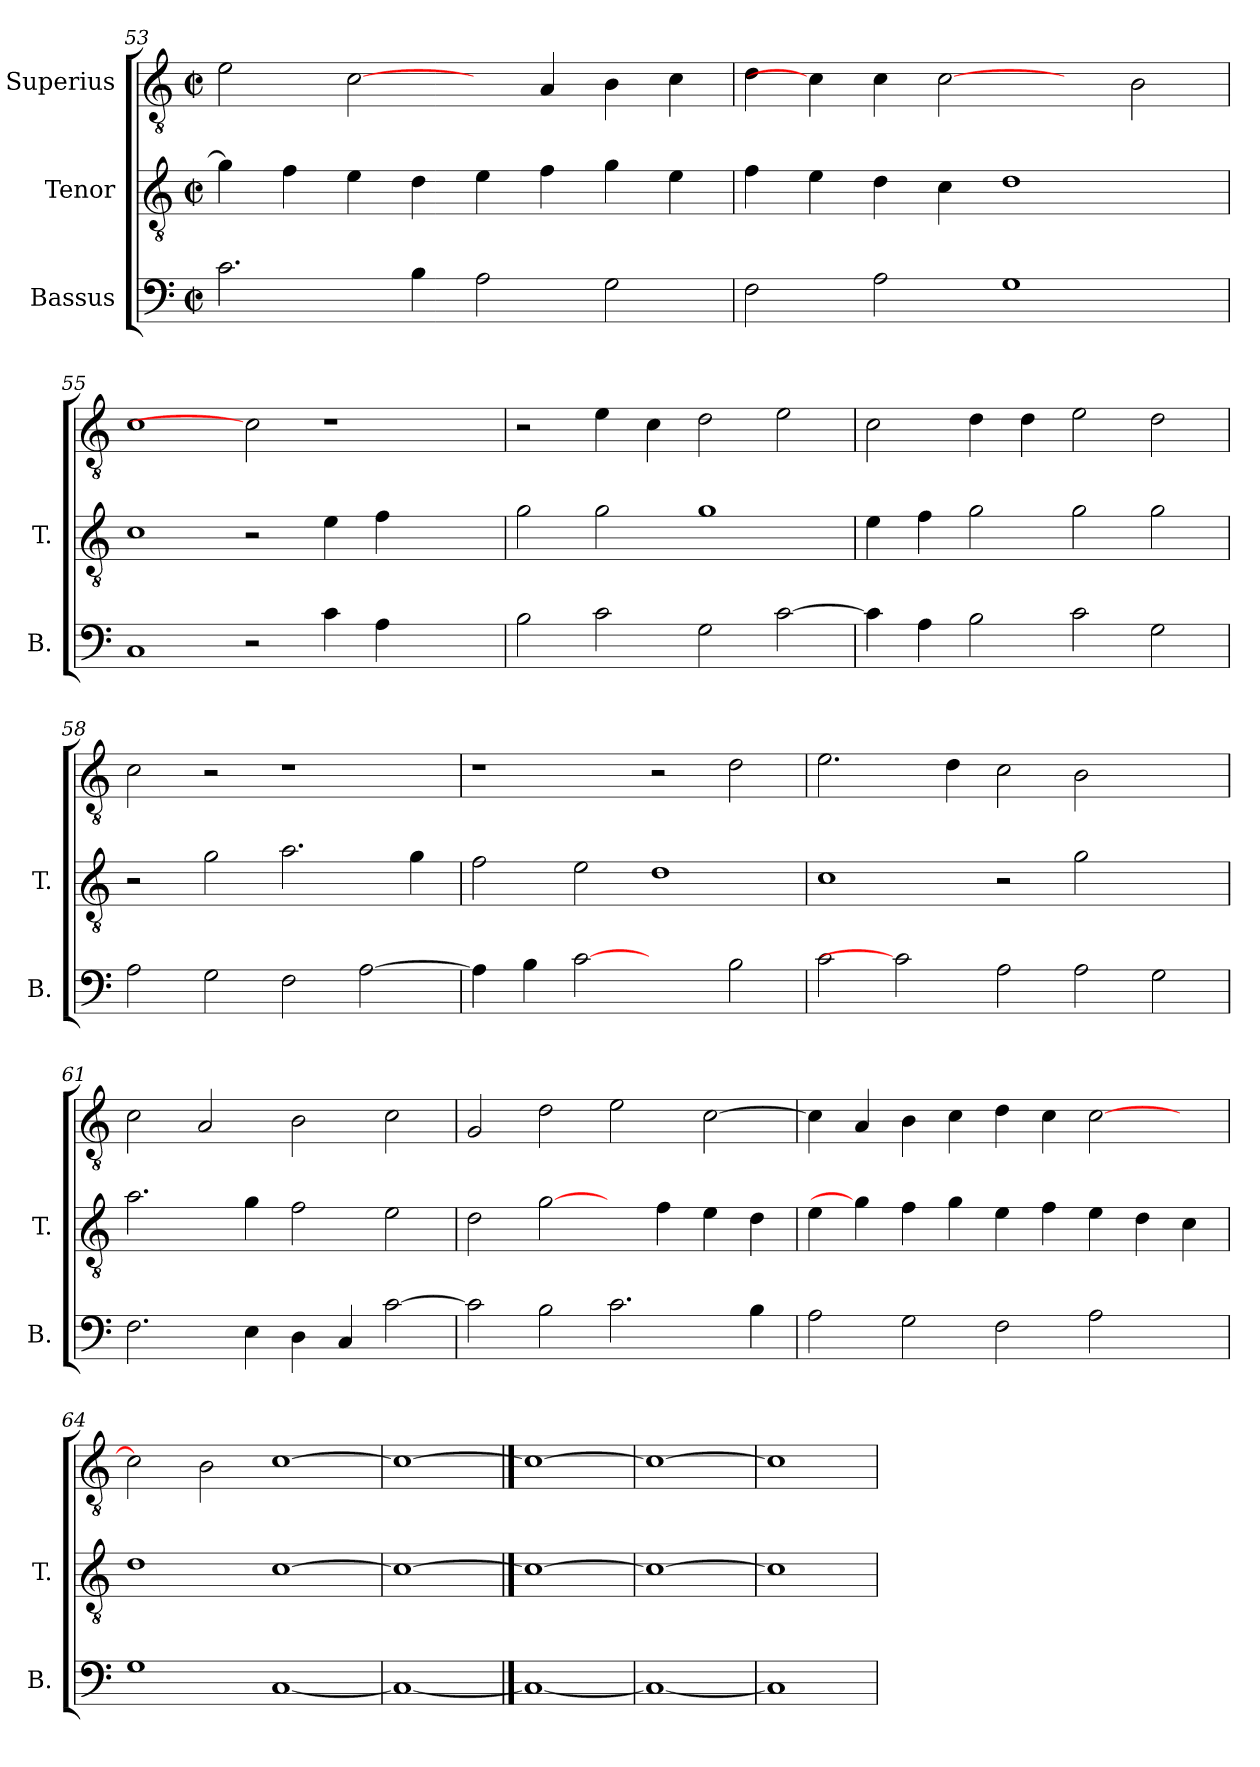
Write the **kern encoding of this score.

**kern	**kern	**kern
*part3	*part2	*part1
*staff3	*staff2	*staff1
*I"Bassus	*I"Tenor	*I"Superius
*I'B.	*I'T.	*
*clefF4	*clefGv2	*clefGv2
*	*ITrd7c12	*ITrd7c12
*k[]	*k[]	*k[]
*C:	*C:	*C:
*M2/2	*M2/2	*M2/2
*met(c|)	*met(c|)	*met(c|)
=53	=53	=53
2.ci\	4Gi\]	2Ei\
.	4Fi\	.
.	4Ei\	[2Ci\
4Bi\	4Di\	.
2Ai\	4Ei\	4ryy
.	4Fi\	4AAi/
2Gi\	4Gi\	4BBi\
.	4Ei\	4Ci\
=54	=54	=54
2Fi\	4Fi\	4Di\
.	4Ei\	4Ci\]
2Ai\	4Di\	4Ci\
.	4Ci\	[2Ci
1Gi	1Di	.
.	.	4ryy
.	.	2BBi\
=55	=55	=55
1Ci	1Ci	1Ci
2r	2r	2Ci]
4ci\	4Ei\	1r
4Ai\	4Fi\	.
2ryy	2ryy	.
=56	=56	=56
2Bi\	2Gi\	2r
2ci\	2Gi\	4Ei\
.	.	4Ci\
2Gi\	1Gi	2Di\
[>2ci\	.	2Ei\
!!LO:LB:g=z
=57	=57	=57
4ci\]	4Ei\	2Ci\
4Ai\	4Fi\	.
2Bi\	2Gi\	4Di\
.	.	4Di\
2ci\	2Gi\	2Ei\
2Gi\	2Gi\	2Di\
=58	=58	=58
2Ai\	2r	2Ci\
2Gi\	2Gi\	2r
2Fi\	2.Ai\	1r
[>2Ai\	.	.
.	4Gi\	.
=59	=59	=59
4Ai\]	2Fi\	1r
4Bi\	.	.
[2ci	2Ei\	.
2ryy	1Di	2r
2Bi\	.	2Di\
=60	=60	=60
2ci\	1Ci	2.Ei\
2ci]	.	.
.	.	4Di\
2Ai\	2r	2Ci\
2Ai\	2Gi\	2BBi\
2Gi\	2ryy	2ryy
!!LO:LB:g=z
=61	=61	=61
2.Fi\	2.Ai\	2Ci\
.	.	2AAi/
4Ei\	4Gi\	.
4Di\	2Fi\	2BBi\
4Ci/	.	.
[>2ci\	2Ei\	2Ci\
=62	=62	=62
2ci\]	2Di\	2GGi/
2Bi\	[2Gi\	2Di\
2.ci\	4ryy	2Ei\
.	4Fi\	.
.	4Ei\	[>2Ci\
4Bi\	4Di\	.
=63	=63	=63
2Ai\	4Ei\	4Ci\]
.	4Gi\]	4AAi/
2Gi\	4Fi\	4BBi\
.	4Gi\	4Ci\
2Fi\	4Ei\	4Di\
.	4Fi\	4Ci\
2Ai\	4Ei\	[>2Ci\
.	4Di\	.
4ryy	4Ci\	4ryy
=64	=64	=64
1Gi	1Di	2Ci\]
.	.	2BBi\
[<1Ci	[>1Ci	[>1Ci
=65	=65	=65
1Ci_<	1Ci_>	1Ci_>
==66	==66	==66
1Ci_	1Ci_	1Ci_
=67	=67	=67
1Ci_	1Ci_	1Ci_
=68	=68	=68
1Ci]	1Ci]	1Ci]
=	=	=
*-	*-	*-
